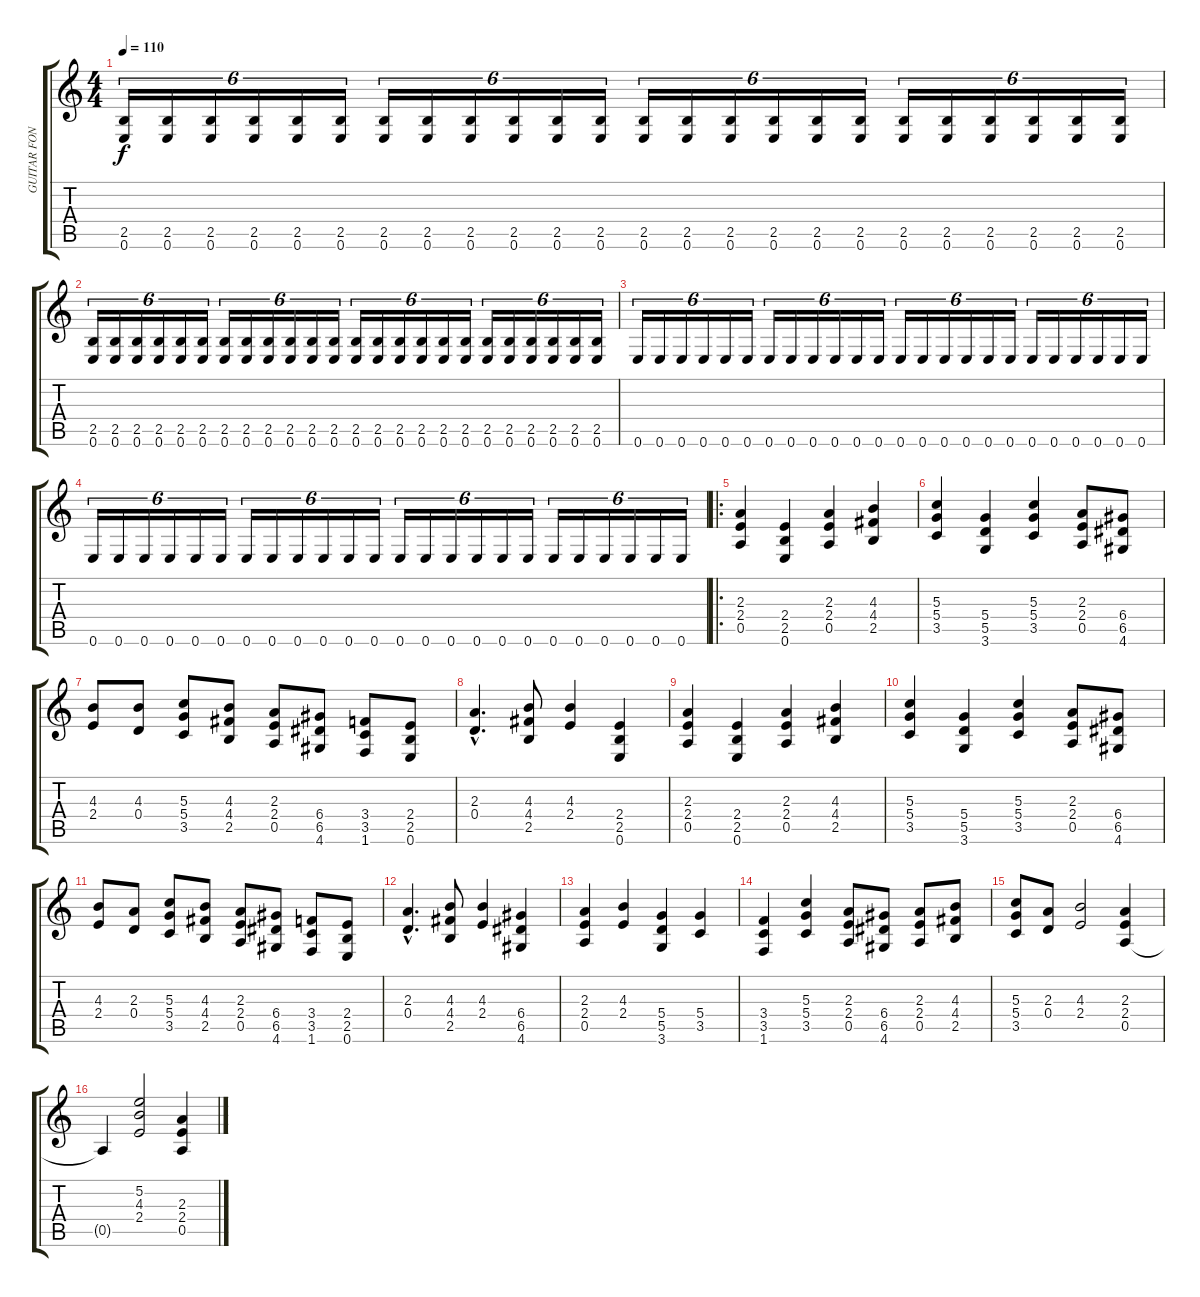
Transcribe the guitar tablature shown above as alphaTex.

\track ("GUITAR FONDO" "GUITAR FON") {instrument overdrivenguitar}
\staff {score tabs}
\tuning (E4 B3 G3 D3 A2 E2) {hide}
\ts (4 4)
\tempo 110
\clef g2
\ks c
(2.5 0.6).16{tu (6 4) dy f instrument overdrivenguitar} (2.5 0.6).16{tu (6 4)} (2.5 0.6).16{tu (6 4)} (2.5 0.6).16{tu (6 4)} (2.5 0.6).16{tu (6 4)} (2.5 0.6).16{tu (6 4)} (2.5 0.6).16{tu (6 4)} (2.5 0.6).16{tu (6 4)} (2.5 0.6).16{tu (6 4)} (2.5 0.6).16{tu (6 4)} (2.5 0.6).16{tu (6 4)} (2.5 0.6).16{tu (6 4)} (2.5 0.6).16{tu (6 4)} (2.5 0.6).16{tu (6 4)} (2.5 0.6).16{tu (6 4)} (2.5 0.6).16{tu (6 4)} (2.5 0.6).16{tu (6 4)} (2.5 0.6).16{tu (6 4)} (2.5 0.6).16{tu (6 4)} (2.5 0.6).16{tu (6 4)} (2.5 0.6).16{tu (6 4)} (2.5 0.6).16{tu (6 4)} (2.5 0.6).16{tu (6 4)} (2.5 0.6).16{tu (6 4)} |
(2.5 0.6).16{tu (6 4)} (2.5 0.6).16{tu (6 4)} (2.5 0.6).16{tu (6 4)} (2.5 0.6).16{tu (6 4)} (2.5 0.6).16{tu (6 4)} (2.5 0.6).16{tu (6 4)} (2.5 0.6).16{tu (6 4)} (2.5 0.6).16{tu (6 4)} (2.5 0.6).16{tu (6 4)} (2.5 0.6).16{tu (6 4)} (2.5 0.6).16{tu (6 4)} (2.5 0.6).16{tu (6 4)} (2.5 0.6).16{tu (6 4)} (2.5 0.6).16{tu (6 4)} (2.5 0.6).16{tu (6 4)} (2.5 0.6).16{tu (6 4)} (2.5 0.6).16{tu (6 4)} (2.5 0.6).16{tu (6 4)} (2.5 0.6).16{tu (6 4)} (2.5 0.6).16{tu (6 4)} (2.5 0.6).16{tu (6 4)} (2.5 0.6).16{tu (6 4)} (2.5 0.6).16{tu (6 4)} (2.5 0.6).16{tu (6 4)} |
0.6.16{tu (6 4)} 0.6.16{tu (6 4)} 0.6.16{tu (6 4)} 0.6.16{tu (6 4)} 0.6.16{tu (6 4)} 0.6.16{tu (6 4)} 0.6.16{tu (6 4)} 0.6.16{tu (6 4)} 0.6.16{tu (6 4)} 0.6.16{tu (6 4)} 0.6.16{tu (6 4)} 0.6.16{tu (6 4)} 0.6.16{tu (6 4)} 0.6.16{tu (6 4)} 0.6.16{tu (6 4)} 0.6.16{tu (6 4)} 0.6.16{tu (6 4)} 0.6.16{tu (6 4)} 0.6.16{tu (6 4)} 0.6.16{tu (6 4)} 0.6.16{tu (6 4)} 0.6.16{tu (6 4)} 0.6.16{tu (6 4)} 0.6.16{tu (6 4)} |
0.6.16{tu (6 4)} 0.6.16{tu (6 4)} 0.6.16{tu (6 4)} 0.6.16{tu (6 4)} 0.6.16{tu (6 4)} 0.6.16{tu (6 4)} 0.6.16{tu (6 4)} 0.6.16{tu (6 4)} 0.6.16{tu (6 4)} 0.6.16{tu (6 4)} 0.6.16{tu (6 4)} 0.6.16{tu (6 4)} 0.6.16{tu (6 4)} 0.6.16{tu (6 4)} 0.6.16{tu (6 4)} 0.6.16{tu (6 4)} 0.6.16{tu (6 4)} 0.6.16{tu (6 4)} 0.6.16{tu (6 4)} 0.6.16{tu (6 4)} 0.6.16{tu (6 4)} 0.6.16{tu (6 4)} 0.6.16{tu (6 4)} 0.6.16{tu (6 4)} |
\ro
(2.3 2.4 0.5).4 (2.4 2.5 0.6).4 (2.3 2.4 0.5).4 (4.3 4.4 2.5).4 |
(5.3 5.4 3.5).4 (5.4 5.5 3.6).4 (5.3 5.4 3.5).4 (2.3 2.4 0.5).8 (6.4 6.5 4.6).8 |
(4.3 2.4).8 (4.3 0.4).8 (5.3 5.4 3.5).8 (4.3 4.4 2.5).8 (2.3 2.4 0.5).8 (6.4 6.5 4.6).8 (3.4 3.5 1.6).8 (2.4 2.5 0.6).8 |
(2.3{hac} 0.4{hac}).4{d} (4.3 4.4 2.5).8 (4.3 2.4).4 (2.4 2.5 0.6).4 |
(2.3 2.4 0.5).4 (2.4 2.5 0.6).4 (2.3 2.4 0.5).4 (4.3 4.4 2.5).4 |
(5.3 5.4 3.5).4 (5.4 5.5 3.6).4 (5.3 5.4 3.5).4 (2.3 2.4 0.5).8 (6.4 6.5 4.6).8 |
(4.3 2.4).8 (2.3 0.4).8 (5.3 5.4 3.5).8 (4.3 4.4 2.5).8 (2.3 2.4 0.5).8 (6.4 6.5 4.6).8 (3.4 3.5 1.6).8 (2.4 2.5 0.6).8 |
(2.3{hac} 0.4{hac}).4{d} (4.3 4.4 2.5).8 (4.3 2.4).4 (6.4 6.5 4.6).4 |
(2.3 2.4 0.5).4 (4.3 2.4).4 (5.4 5.5 3.6).4 (5.4 3.5).4 |
(3.4 3.5 1.6).4 (5.3 5.4 3.5).4 (2.3 2.4 0.5).8 (6.4 6.5 4.6).8 (2.3 2.4 0.5).8 (4.3 4.4 2.5).8 |
(5.3 5.4 3.5).8 (2.3 0.4).8 (4.3 2.4).2 (2.3 2.4 0.5).4 |
0.5{t}.4 (5.2 4.3 2.4).2 (2.3 2.4 0.5).4
